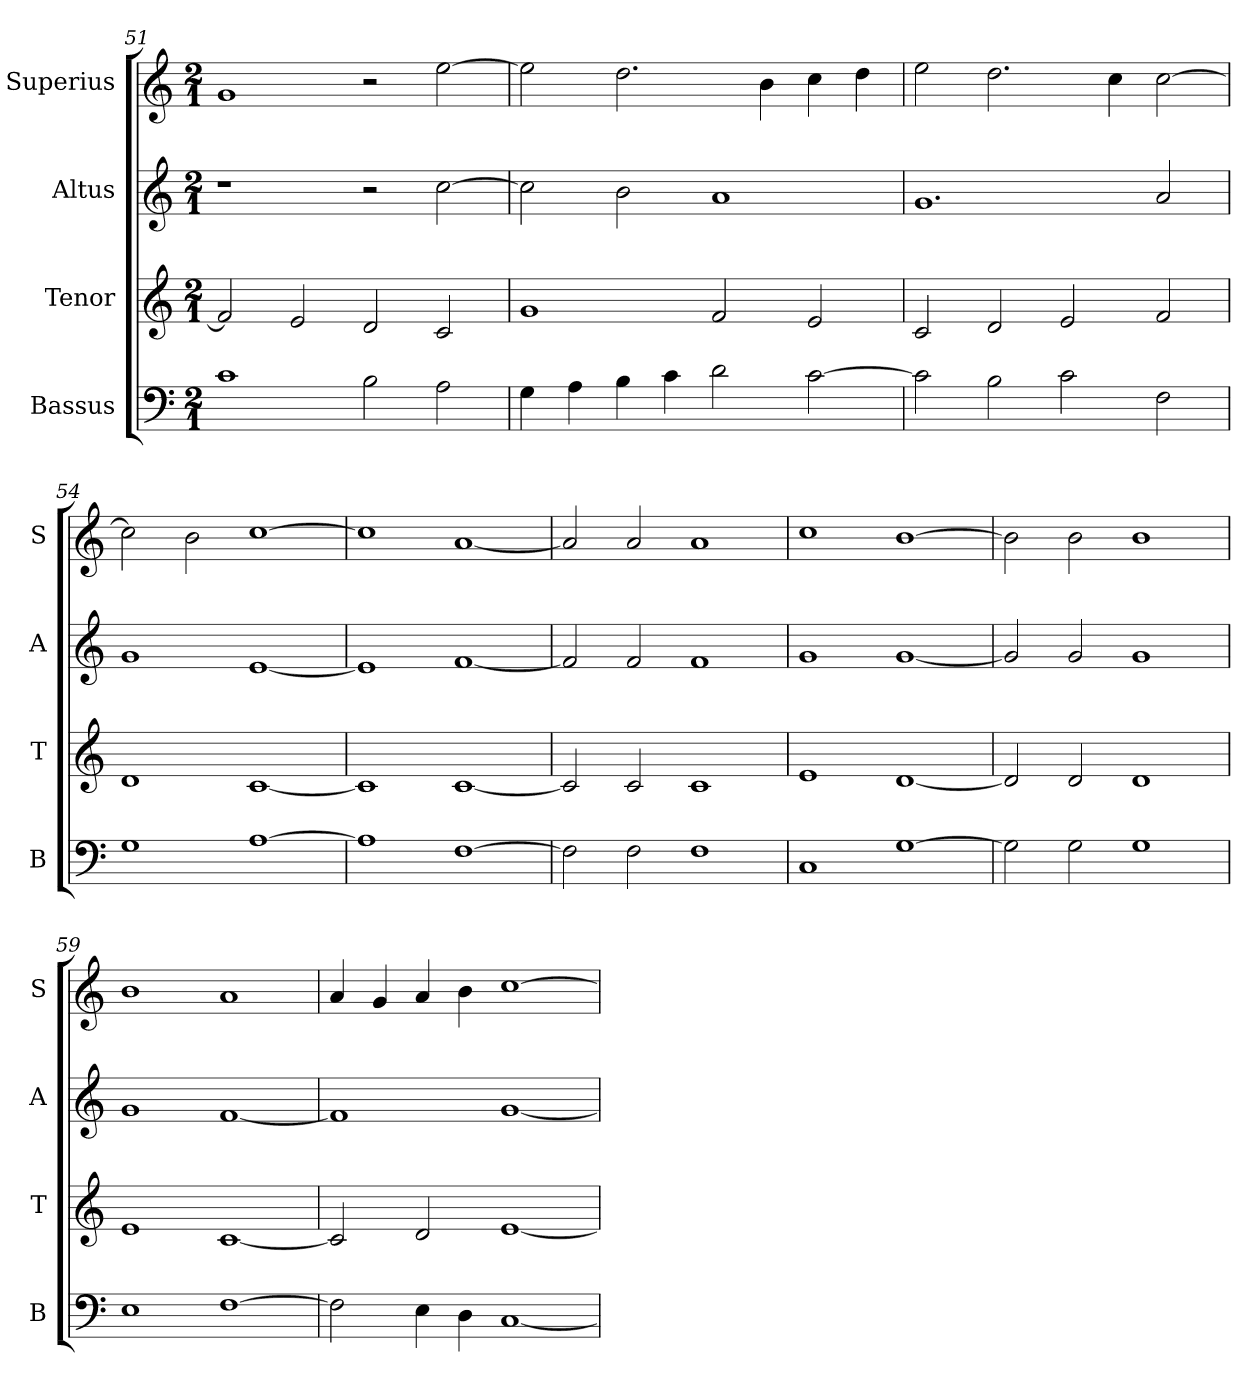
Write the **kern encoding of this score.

**kern	**kern	**kern	**kern
*part4	*part3	*part2	*part1
*staff4	*staff3	*staff2	*staff1
*I"Bassus	*I"Tenor	*I"Altus	*I"Superius
*I'B	*I'T	*I'A	*I'S
*clefF4	*clefG2	*clefG2	*clefG2
*k[]	*k[]	*k[]	*k[]
*C:	*C:	*C:	*C:
*M2/1	*M2/1	*M2/1	*M2/1
=51	=51	=51	=51
1c	2f]	1r	1g
.	2e	.	.
2B	2d	2r	2r
2A	2c	[2cc	[2ee
=52	=52	=52	=52
4G	1g	2cc]	2ee]
4A	.	.	.
4B	.	2b	2.dd
4c	.	.	.
2d	2f	1a	.
.	.	.	4b
[2c	2e	.	4cc
.	.	.	4dd
=53	=53	=53	=53
2c]	2c	1.g	2ee
2B	2d	.	2.dd
2c	2e	.	.
.	.	.	4cc
2F	2f	2a	[2cc
=54	=54	=54	=54
1G	1d	1g	2cc]
.	.	.	2b
[1A	[1c	[1e	[1cc
=55	=55	=55	=55
1A]	1c]	1e]	1cc]
[1F	[1c	[1f	[1a
=56	=56	=56	=56
2F]	2c]	2f]	2a]
2F	2c	2f	2a
1F	1c	1f	1a
=57	=57	=57	=57
1C	1e	1g	1cc
[1G	[1d	[1g	[1b
=58	=58	=58	=58
2G]	2d]	2g]	2b]
2G	2d	2g	2b
1G	1d	1g	1b
=59	=59	=59	=59
1E	1e	1g	1b
[1F	[1c	[1f	1a
=60	=60	=60	=60
2F]	2c]	1f]	4a
.	.	.	4g
4E	2d	.	4a
4D	.	.	4b
[1C	[1e	[1g	[1cc
=	=	=	=
*-	*-	*-	*-
